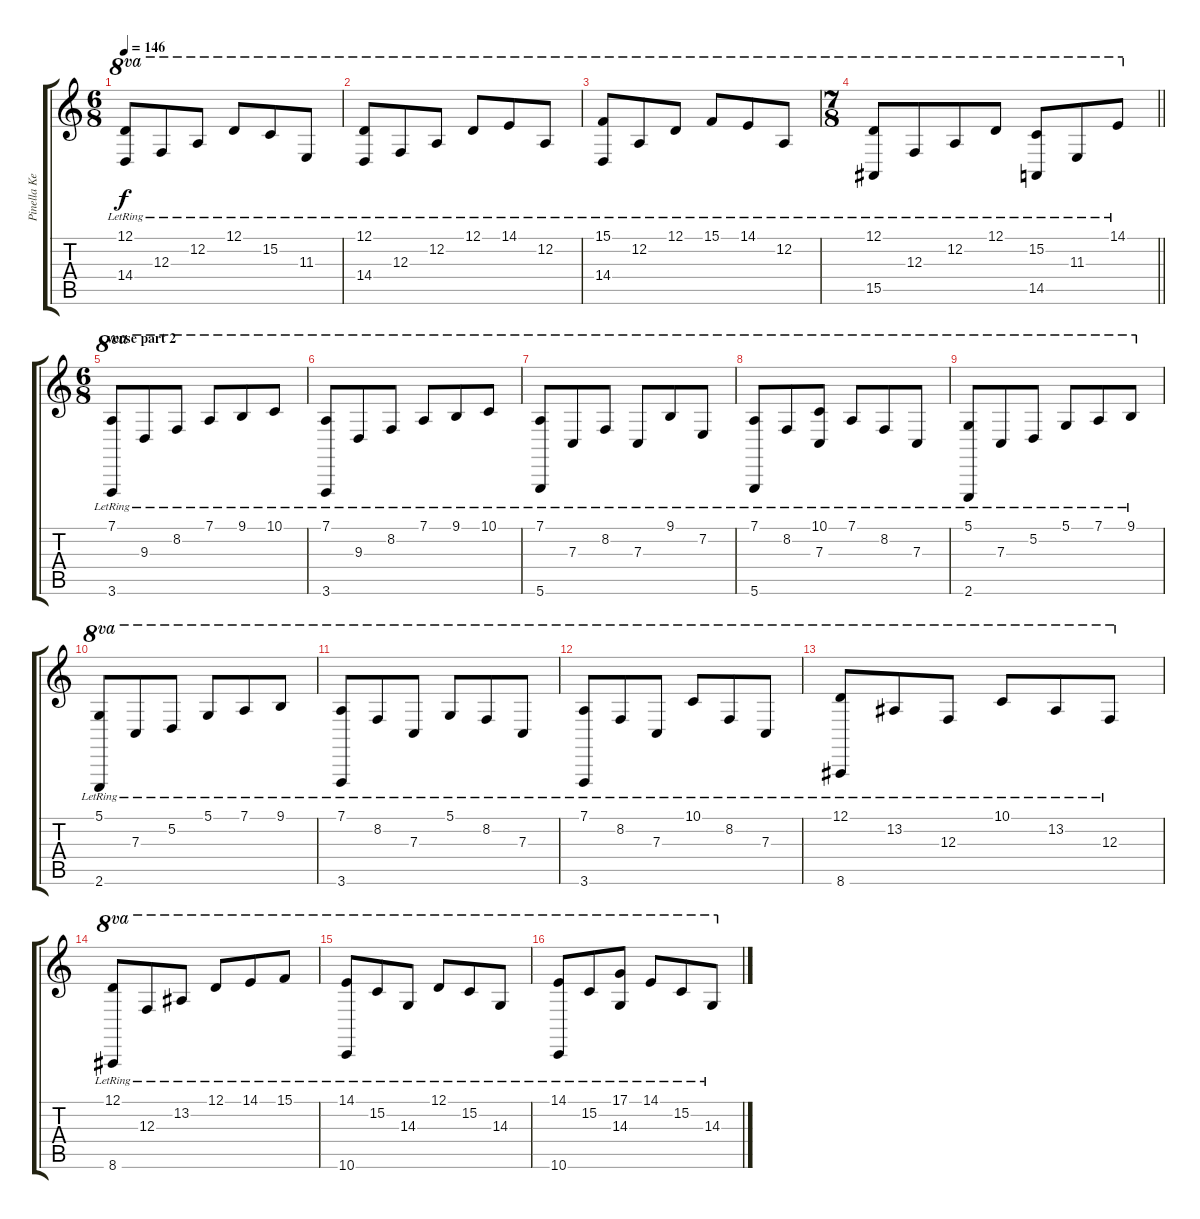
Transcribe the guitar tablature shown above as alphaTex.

\track ("Pinella Keys" "Pinella Ke") {instrument acousticgrandpiano}
\staff {score tabs}
\tuning (D4 A3 F3 C3 G2 D2) {hide}
\ts (6 8)
\tempo 146
\clef g2
\ks c
(12.1{lr} 14.4{lr}).8{ot 8va dy f} 12.3{lr}.8{ot 8va} 12.2{lr}.8{ot 8va} 12.1{lr}.8{ot 8va} 15.2{lr}.8{ot 8va} 11.3{lr}.8{ot 8va} |
(12.1{lr} 14.4{lr}).8{ot 8va} 12.3{lr}.8{ot 8va} 12.2{lr}.8{ot 8va} 12.1{lr}.8{ot 8va} 14.1{lr}.8{ot 8va} 12.2{lr}.8{ot 8va} |
(15.1{lr} 14.4{lr}).8{ot 8va} 12.2{lr}.8{ot 8va} 12.1{lr}.8{ot 8va} 15.1{lr}.8{ot 8va} 14.1{lr}.8{ot 8va} 12.2{lr}.8{ot 8va} |
\ts (7 8)
\barLineRight lightlight
(12.1{lr} 15.5{lr}).8{ot 8va} 12.3{lr}.8{ot 8va} 12.2{lr}.8{ot 8va} 12.1{lr}.8{ot 8va} (15.2{lr} 14.5{lr}).8{ot 8va} 11.3{lr}.8{ot 8va} 14.1{lr}.8{ot 8va} |
\ts (6 8)
\section ("" "verse part 2")
(7.1{lr} 3.6{lr}).8{ot 8va} 9.3{lr}.8{ot 8va} 8.2{lr}.8{ot 8va} 7.1{lr}.8{ot 8va} 9.1{lr}.8{ot 8va} 10.1{lr}.8{ot 8va} |
(7.1{lr} 3.6{lr}).8{ot 8va} 9.3{lr}.8{ot 8va} 8.2{lr}.8{ot 8va} 7.1{lr}.8{ot 8va} 9.1{lr}.8{ot 8va} 10.1{lr}.8{ot 8va} |
(7.1{lr} 5.6{lr}).8{ot 8va} 7.3{lr}.8{ot 8va} 8.2{lr}.8{ot 8va} 7.3{lr}.8{ot 8va} 9.1{lr}.8{ot 8va} 7.2{lr}.8{ot 8va} |
(7.1{lr} 5.6{lr}).8{ot 8va} 8.2{lr}.8{ot 8va} (10.1{lr} 7.3{lr}).8{ot 8va} 7.1{lr}.8{ot 8va} 8.2{lr}.8{ot 8va} 7.3{lr}.8{ot 8va} |
(5.1{lr} 2.6{lr}).8{ot 8va} 7.3{lr}.8{ot 8va} 5.2{lr}.8{ot 8va} 5.1{lr}.8{ot 8va} 7.1{lr}.8{ot 8va} 9.1{lr}.8{ot 8va} |
(5.1{lr} 2.6{lr}).8{ot 8va} 7.3{lr}.8{ot 8va} 5.2{lr}.8{ot 8va} 5.1{lr}.8{ot 8va} 7.1{lr}.8{ot 8va} 9.1{lr}.8{ot 8va} |
(7.1{lr} 3.6{lr}).8{ot 8va} 8.2{lr}.8{ot 8va} 7.3{lr}.8{ot 8va} 5.1{lr}.8{ot 8va} 8.2{lr}.8{ot 8va} 7.3{lr}.8{ot 8va} |
(7.1{lr} 3.6{lr}).8{ot 8va} 8.2{lr}.8{ot 8va} 7.3{lr}.8{ot 8va} 10.1{lr}.8{ot 8va} 8.2{lr}.8{ot 8va} 7.3{lr}.8{ot 8va} |
(12.1{lr} 8.6{lr}).8{ot 8va} 13.2{lr}.8{ot 8va} 12.3{lr}.8{ot 8va} 10.1{lr}.8{ot 8va} 13.2{lr}.8{ot 8va} 12.3{lr}.8{ot 8va} |
(12.1{lr} 8.6{lr}).8{ot 8va} 12.3{lr}.8{ot 8va} 13.2{lr}.8{ot 8va} 12.1{lr}.8{ot 8va} 14.1{lr}.8{ot 8va} 15.1{lr}.8{ot 8va} |
(14.1{lr} 10.6{lr}).8{ot 8va} 15.2{lr}.8{ot 8va} 14.3{lr}.8{ot 8va} 12.1{lr}.8{ot 8va} 15.2{lr}.8{ot 8va} 14.3{lr}.8{ot 8va} |
(14.1{lr} 10.6{lr}).8{ot 8va} 15.2{lr}.8{ot 8va} (17.1{lr} 14.3{lr}).8{ot 8va} 14.1{lr}.8{ot 8va} 15.2{lr}.8{ot 8va} 14.3{lr}.8{ot 8va}
